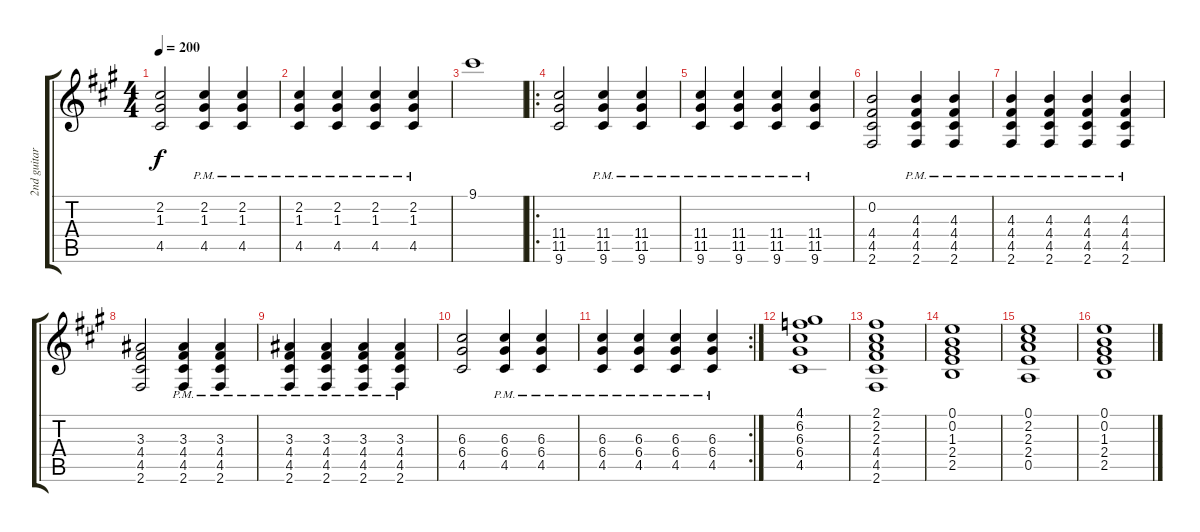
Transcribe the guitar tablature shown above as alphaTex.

\track ("2nd guitar" "2nd guitar") {instrument distortionguitar}
\staff {score tabs}
\tuning (E4 B3 G3 D3 A2 E2) {hide}
\ts (4 4)
\tempo 200
\clef g2
\ks a
(2.2 1.3 4.5).2{dy f} (2.2{pm} 1.3{pm} 4.5{pm}).4 (2.2{pm} 1.3{pm} 4.5{pm}).4 |
(2.2{pm} 1.3{pm} 4.5{pm}).4 (2.2{pm} 1.3{pm} 4.5{pm}).4 (2.2{pm} 1.3{pm} 4.5{pm}).4 (2.2{pm} 1.3{pm} 4.5{pm}).4 |
9.1.1 |
\ro
(11.4 11.5 9.6).2 (11.4{pm} 11.5{pm} 9.6{pm}).4 (11.4{pm} 11.5{pm} 9.6{pm}).4 |
(11.4{pm} 11.5{pm} 9.6{pm}).4 (11.4{pm} 11.5{pm} 9.6{pm}).4 (11.4{pm} 11.5{pm} 9.6{pm}).4 (11.4{pm} 11.5{pm} 9.6{pm}).4 |
(0.2 4.4 4.5 2.6).2 (4.3{pm} 4.4{pm} 4.5{pm} 2.6{pm}).4 (4.3{pm} 4.4{pm} 4.5{pm} 2.6{pm}).4 |
(4.3{pm} 4.4{pm} 4.5{pm} 2.6{pm}).4 (4.3{pm} 4.4{pm} 4.5{pm} 2.6{pm}).4 (4.3{pm} 4.4{pm} 4.5{pm} 2.6{pm}).4 (4.3{pm} 4.4{pm} 4.5{pm} 2.6{pm}).4 |
(3.3 4.4 4.5 2.6).2 (3.3{pm} 4.4{pm} 4.5{pm} 2.6{pm}).4 (3.3{pm} 4.4{pm} 4.5{pm} 2.6{pm}).4 |
(3.3{pm} 4.4{pm} 4.5{pm} 2.6{pm}).4 (3.3{pm} 4.4{pm} 4.5{pm} 2.6{pm}).4 (3.3{pm} 4.4{pm} 4.5{pm} 2.6{pm}).4 (3.3{pm} 4.4{pm} 4.5{pm} 2.6{pm}).4 |
(6.3 6.4 4.5).2 (6.3{pm} 6.4{pm} 4.5{pm}).4 (6.3{pm} 6.4{pm} 4.5{pm}).4 |
\rc 2
(6.3{pm} 6.4{pm} 4.5{pm}).4 (6.3{pm} 6.4{pm} 4.5{pm}).4 (6.3{pm} 6.4{pm} 4.5{pm}).4 (6.3{pm} 6.4{pm} 4.5{pm}).4 |
(4.1 6.2 6.3 6.4 4.5).1 |
(2.1 2.2 2.3 4.4 4.5 2.6).1 |
(0.1 0.2 1.3 2.4 2.5).1 |
(0.1 2.2 2.3 2.4 0.5).1 |
(0.1 0.2 1.3 2.4 2.5).1
